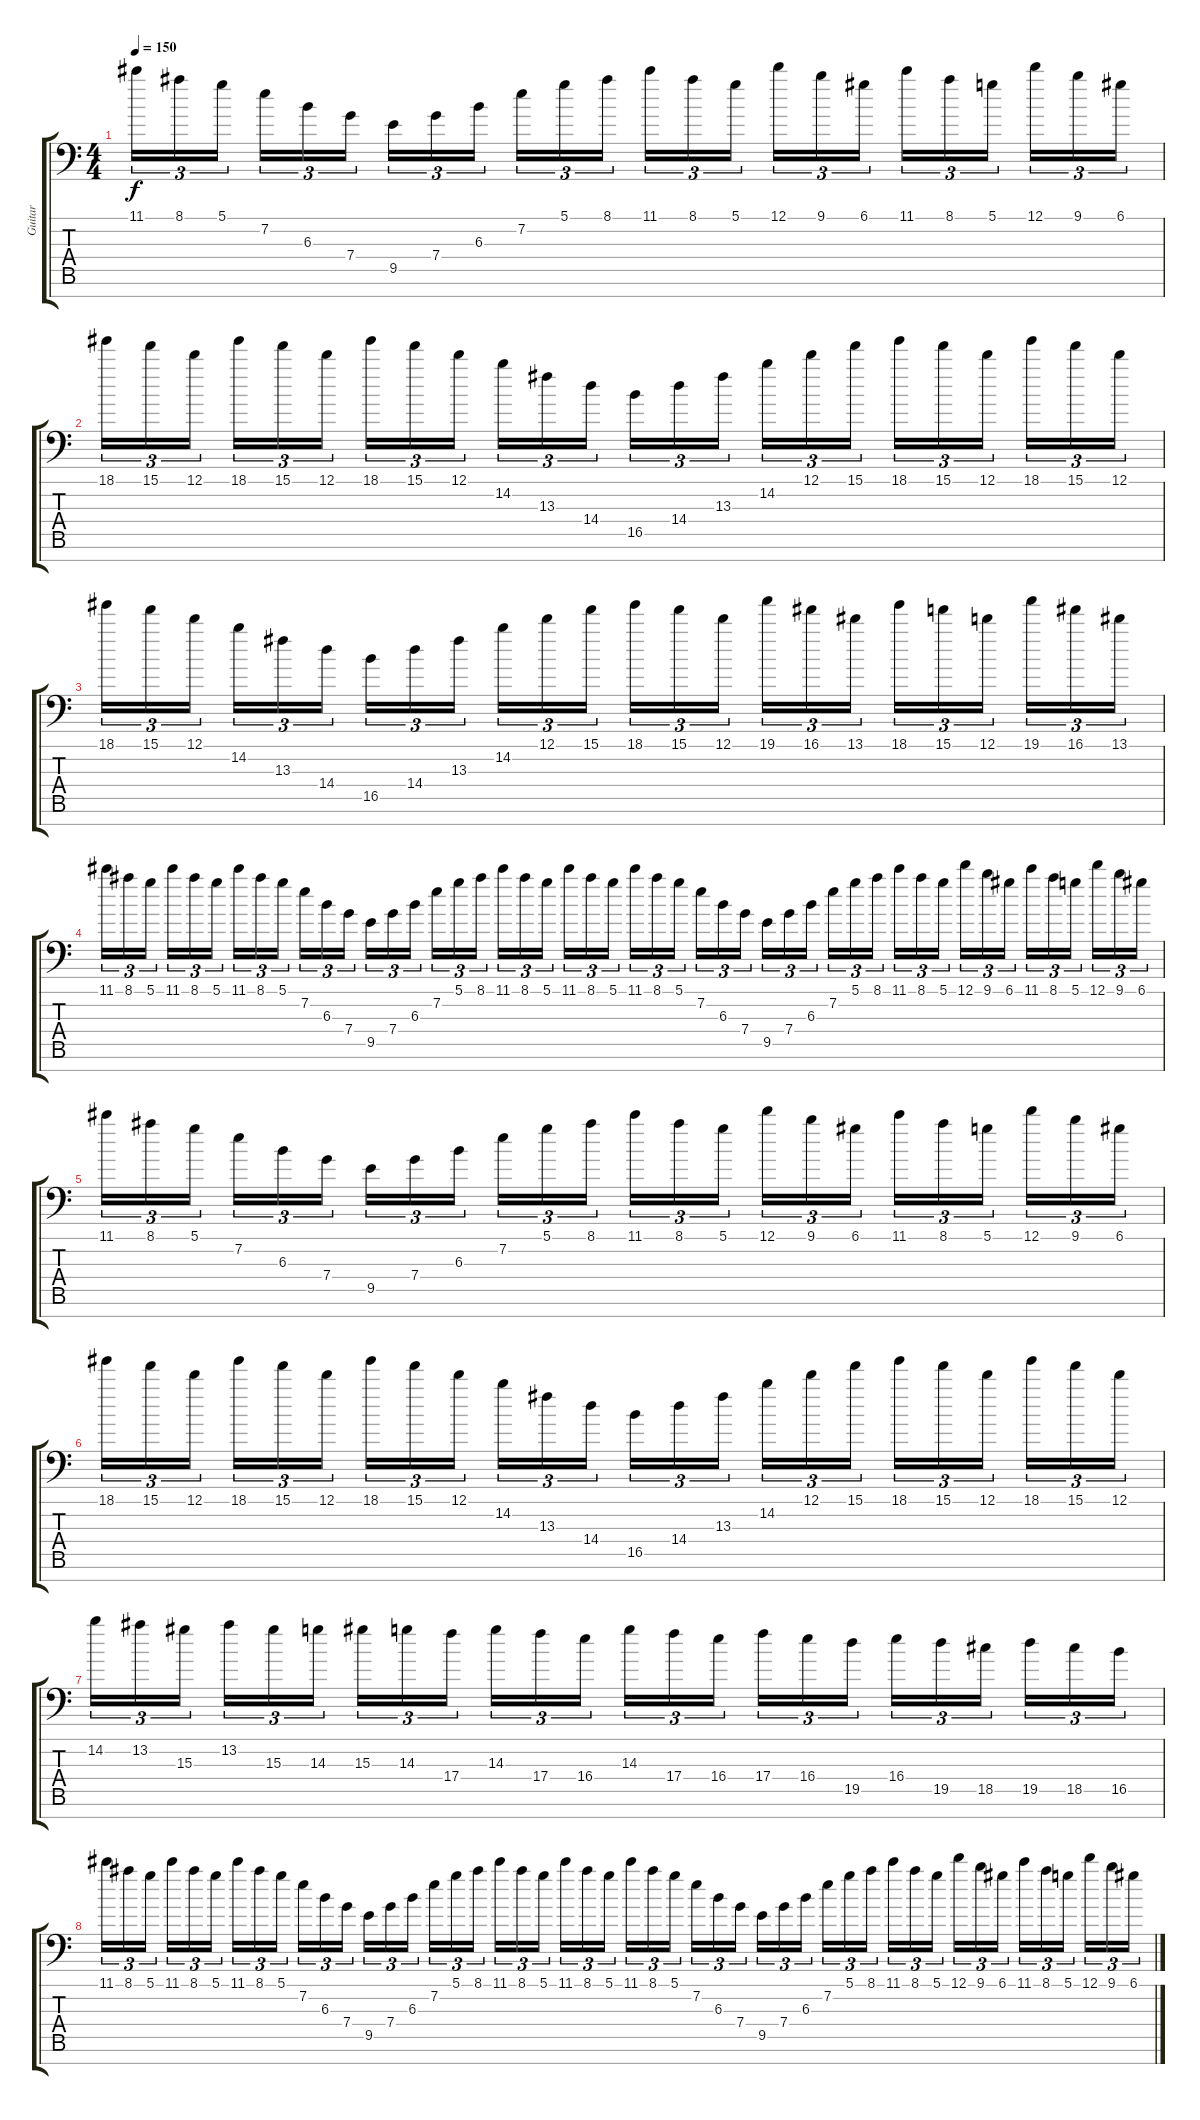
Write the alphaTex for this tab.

\track ("Guitar" "Guitar") {instrument distortionguitar}
\staff {score tabs}
\tuning (D4 A3 F3 C3 G2 D2 G1) {hide}
\ts (4 4)
\tempo 150
\clef f4
\ks c
11.1.16{tu (3 2) dy f} 8.1.16{tu (3 2)} 5.1.16{tu (3 2) beam splitsecondary} 7.2.16{tu (3 2)} 6.3.16{tu (3 2)} 7.4.16{tu (3 2)} 9.5.16{tu (3 2)} 7.4.16{tu (3 2)} 6.3.16{tu (3 2) beam splitsecondary} 7.2.16{tu (3 2)} 5.1.16{tu (3 2)} 8.1.16{tu (3 2)} 11.1.16{tu (3 2)} 8.1.16{tu (3 2)} 5.1.16{tu (3 2) beam splitsecondary} 12.1.16{tu (3 2)} 9.1.16{tu (3 2)} 6.1.16{tu (3 2)} 11.1.16{tu (3 2)} 8.1.16{tu (3 2)} 5.1.16{tu (3 2) beam splitsecondary} 12.1.16{tu (3 2)} 9.1.16{tu (3 2)} 6.1.16{tu (3 2)} |
18.1.16{tu (3 2)} 15.1.16{tu (3 2)} 12.1.16{tu (3 2) beam splitsecondary} 18.1.16{tu (3 2)} 15.1.16{tu (3 2)} 12.1.16{tu (3 2)} 18.1.16{tu (3 2)} 15.1.16{tu (3 2)} 12.1.16{tu (3 2) beam splitsecondary} 14.2.16{tu (3 2)} 13.3.16{tu (3 2)} 14.4.16{tu (3 2)} 16.5.16{tu (3 2)} 14.4.16{tu (3 2)} 13.3.16{tu (3 2) beam splitsecondary} 14.2.16{tu (3 2)} 12.1.16{tu (3 2)} 15.1.16{tu (3 2)} 18.1.16{tu (3 2)} 15.1.16{tu (3 2)} 12.1.16{tu (3 2) beam splitsecondary} 18.1.16{tu (3 2)} 15.1.16{tu (3 2)} 12.1.16{tu (3 2)} |
18.1.16{tu (3 2)} 15.1.16{tu (3 2)} 12.1.16{tu (3 2) beam splitsecondary} 14.2.16{tu (3 2)} 13.3.16{tu (3 2)} 14.4.16{tu (3 2)} 16.5.16{tu (3 2)} 14.4.16{tu (3 2)} 13.3.16{tu (3 2) beam splitsecondary} 14.2.16{tu (3 2)} 12.1.16{tu (3 2)} 15.1.16{tu (3 2)} 18.1.16{tu (3 2)} 15.1.16{tu (3 2)} 12.1.16{tu (3 2) beam splitsecondary} 19.1.16{tu (3 2)} 16.1.16{tu (3 2)} 13.1.16{tu (3 2)} 18.1.16{tu (3 2)} 15.1.16{tu (3 2)} 12.1.16{tu (3 2) beam splitsecondary} 19.1.16{tu (3 2)} 16.1.16{tu (3 2)} 13.1.16{tu (3 2)} |
11.1.16{tu (3 2)} 8.1.16{tu (3 2)} 5.1.16{tu (3 2) beam splitsecondary} 11.1.16{tu (3 2)} 8.1.16{tu (3 2)} 5.1.16{tu (3 2)} 11.1.16{tu (3 2)} 8.1.16{tu (3 2)} 5.1.16{tu (3 2) beam splitsecondary} 7.2.16{tu (3 2)} 6.3.16{tu (3 2)} 7.4.16{tu (3 2)} 9.5.16{tu (3 2)} 7.4.16{tu (3 2)} 6.3.16{tu (3 2) beam splitsecondary} 7.2.16{tu (3 2)} 5.1.16{tu (3 2)} 8.1.16{tu (3 2)} 11.1.16{tu (3 2)} 8.1.16{tu (3 2)} 5.1.16{tu (3 2) beam splitsecondary} 11.1.16{tu (3 2)} 8.1.16{tu (3 2)} 5.1.16{tu (3 2)} 11.1.16{tu (3 2)} 8.1.16{tu (3 2)} 5.1.16{tu (3 2) beam splitsecondary} 7.2.16{tu (3 2)} 6.3.16{tu (3 2)} 7.4.16{tu (3 2)} 9.5.16{tu (3 2)} 7.4.16{tu (3 2)} 6.3.16{tu (3 2) beam splitsecondary} 7.2.16{tu (3 2)} 5.1.16{tu (3 2)} 8.1.16{tu (3 2)} 11.1.16{tu (3 2)} 8.1.16{tu (3 2)} 5.1.16{tu (3 2) beam splitsecondary} 12.1.16{tu (3 2)} 9.1.16{tu (3 2)} 6.1.16{tu (3 2)} 11.1.16{tu (3 2)} 8.1.16{tu (3 2)} 5.1.16{tu (3 2) beam splitsecondary} 12.1.16{tu (3 2)} 9.1.16{tu (3 2)} 6.1.16{tu (3 2)} |
11.1.16{tu (3 2)} 8.1.16{tu (3 2)} 5.1.16{tu (3 2) beam splitsecondary} 7.2.16{tu (3 2)} 6.3.16{tu (3 2)} 7.4.16{tu (3 2)} 9.5.16{tu (3 2)} 7.4.16{tu (3 2)} 6.3.16{tu (3 2) beam splitsecondary} 7.2.16{tu (3 2)} 5.1.16{tu (3 2)} 8.1.16{tu (3 2)} 11.1.16{tu (3 2)} 8.1.16{tu (3 2)} 5.1.16{tu (3 2) beam splitsecondary} 12.1.16{tu (3 2)} 9.1.16{tu (3 2)} 6.1.16{tu (3 2)} 11.1.16{tu (3 2)} 8.1.16{tu (3 2)} 5.1.16{tu (3 2) beam splitsecondary} 12.1.16{tu (3 2)} 9.1.16{tu (3 2)} 6.1.16{tu (3 2)} |
18.1.16{tu (3 2)} 15.1.16{tu (3 2)} 12.1.16{tu (3 2) beam splitsecondary} 18.1.16{tu (3 2)} 15.1.16{tu (3 2)} 12.1.16{tu (3 2)} 18.1.16{tu (3 2)} 15.1.16{tu (3 2)} 12.1.16{tu (3 2) beam splitsecondary} 14.2.16{tu (3 2)} 13.3.16{tu (3 2)} 14.4.16{tu (3 2)} 16.5.16{tu (3 2)} 14.4.16{tu (3 2)} 13.3.16{tu (3 2) beam splitsecondary} 14.2.16{tu (3 2)} 12.1.16{tu (3 2)} 15.1.16{tu (3 2)} 18.1.16{tu (3 2)} 15.1.16{tu (3 2)} 12.1.16{tu (3 2) beam splitsecondary} 18.1.16{tu (3 2)} 15.1.16{tu (3 2)} 12.1.16{tu (3 2)} |
14.2.16{tu (3 2)} 13.2.16{tu (3 2)} 15.3.16{tu (3 2) beam splitsecondary} 13.2.16{tu (3 2)} 15.3.16{tu (3 2)} 14.3.16{tu (3 2)} 15.3.16{tu (3 2)} 14.3.16{tu (3 2)} 17.4.16{tu (3 2) beam splitsecondary} 14.3.16{tu (3 2)} 17.4.16{tu (3 2)} 16.4.16{tu (3 2)} 14.3.16{tu (3 2)} 17.4.16{tu (3 2)} 16.4.16{tu (3 2) beam splitsecondary} 17.4.16{tu (3 2)} 16.4.16{tu (3 2)} 19.5.16{tu (3 2)} 16.4.16{tu (3 2)} 19.5.16{tu (3 2)} 18.5.16{tu (3 2) beam splitsecondary} 19.5.16{tu (3 2)} 18.5.16{tu (3 2)} 16.5.16{tu (3 2)} |
11.1.16{tu (3 2)} 8.1.16{tu (3 2)} 5.1.16{tu (3 2) beam splitsecondary} 11.1.16{tu (3 2)} 8.1.16{tu (3 2)} 5.1.16{tu (3 2)} 11.1.16{tu (3 2)} 8.1.16{tu (3 2)} 5.1.16{tu (3 2) beam splitsecondary} 7.2.16{tu (3 2)} 6.3.16{tu (3 2)} 7.4.16{tu (3 2)} 9.5.16{tu (3 2)} 7.4.16{tu (3 2)} 6.3.16{tu (3 2) beam splitsecondary} 7.2.16{tu (3 2)} 5.1.16{tu (3 2)} 8.1.16{tu (3 2)} 11.1.16{tu (3 2)} 8.1.16{tu (3 2)} 5.1.16{tu (3 2) beam splitsecondary} 11.1.16{tu (3 2)} 8.1.16{tu (3 2)} 5.1.16{tu (3 2)} 11.1.16{tu (3 2)} 8.1.16{tu (3 2)} 5.1.16{tu (3 2) beam splitsecondary} 7.2.16{tu (3 2)} 6.3.16{tu (3 2)} 7.4.16{tu (3 2)} 9.5.16{tu (3 2)} 7.4.16{tu (3 2)} 6.3.16{tu (3 2) beam splitsecondary} 7.2.16{tu (3 2)} 5.1.16{tu (3 2)} 8.1.16{tu (3 2)} 11.1.16{tu (3 2)} 8.1.16{tu (3 2)} 5.1.16{tu (3 2) beam splitsecondary} 12.1.16{tu (3 2)} 9.1.16{tu (3 2)} 6.1.16{tu (3 2)} 11.1.16{tu (3 2)} 8.1.16{tu (3 2)} 5.1.16{tu (3 2) beam splitsecondary} 12.1.16{tu (3 2)} 9.1.16{tu (3 2)} 6.1.16{tu (3 2)}
